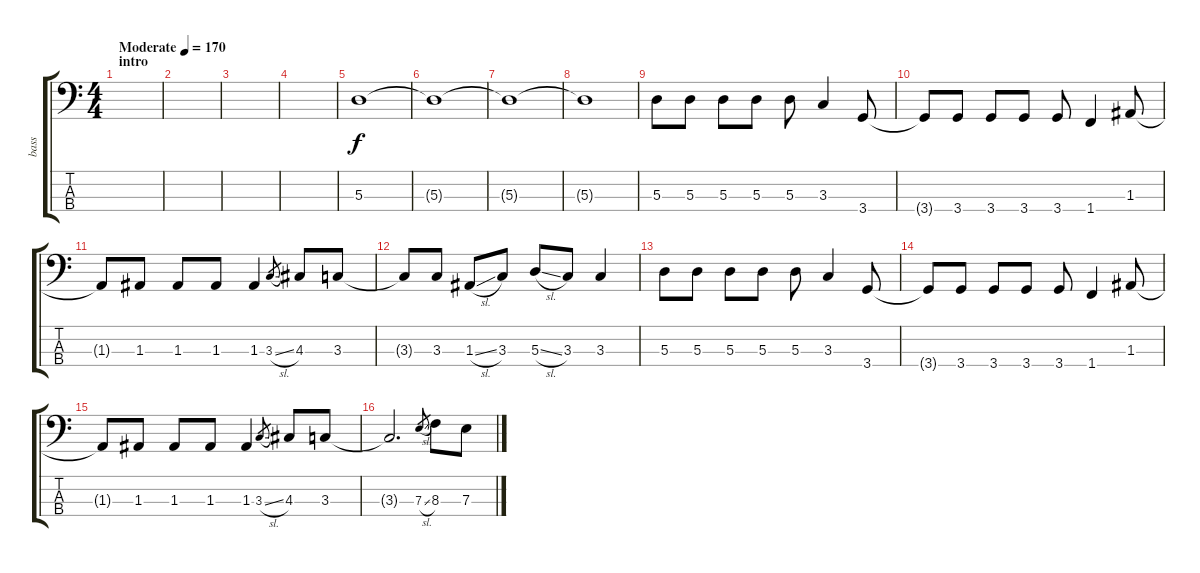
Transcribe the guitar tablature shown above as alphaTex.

\track ("bass" "bass") {instrument electricbassfinger}
\staff {score tabs}
\tuning (G2 D2 A1 E1) {hide}
\ts (4 4)
\section ("" "intro")
\tempo (170 "Moderate")
\clef f4
\ks c
|
|
|
|
5.3.1 |
5.3{t}.1 |
5.3{t}.1 |
5.3{t}.1 |
5.3.8 5.3.8 5.3.8 5.3.8 5.3.8 3.3.4 3.4.8 |
3.4{t}.8 3.4.8 3.4.8 3.4.8 3.4.8 1.4.4 1.3.8 |
1.3{t}.8 1.3.8 1.3.8 1.3.8 1.3.4 3.3{sl}.8{gr} 4.3.8 3.3.8 |
3.3{t}.8 3.3.8 1.3{sl}.8 3.3.8 5.3{sl}.8 3.3.8 3.3.4 |
5.3.8 5.3.8 5.3.8 5.3.8 5.3.8 3.3.4 3.4.8 |
3.4{t}.8 3.4.8 3.4.8 3.4.8 3.4.8 1.4.4 1.3.8 |
1.3{t}.8 1.3.8 1.3.8 1.3.8 1.3.4 3.3{sl}.8{gr} 4.3.8 3.3.8 |
3.3{t}.2{d} 7.3{sl}.8{gr} 8.3.8 7.3.8
